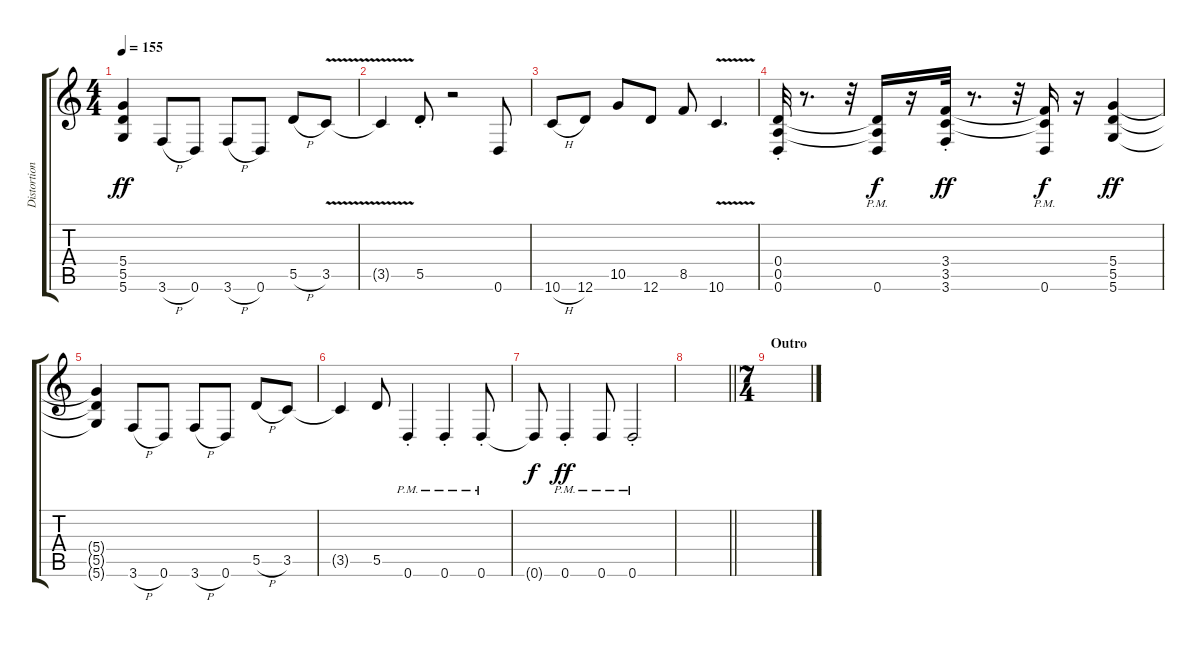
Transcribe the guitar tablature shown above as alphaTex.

\track ("Distortion Guitar 1" "Distortion") {instrument overdrivenguitar}
\staff {score tabs}
\tuning (E4 B3 G3 D3 A2 D2) {hide}
\ts (4 4)
\tempo 155
\clef g2
\ks c
(5.4{t} 5.5{t} 5.6{t}).4{dy ff} 3.6{h}.8 0.6.8 3.6{h}.8 0.6.8 5.5{h}.8 3.5{v}.8 |
3.5{t}.4 5.5{st}.8 r.2 0.6.8 |
10.6{h}.8 12.6.8 10.5.8 12.6.8 8.5.8 10.6{v}.4{d} |
(0.4{st} 0.5{st} 0.6{st}).32 r.8{d} r.32 (0.4{t} 0.5{t} 0.6{pm}).16{dy f} r.16 (3.4{st} 3.5{st} 3.6{st}).32{dy ff} r.8{d} r.32 (3.4{t} 3.5{t} 0.6{pm}).16{dy f} r.16 (5.4 5.5 5.6).4{dy ff} |
(5.4{t} 5.5{t} 5.6{t}).4 3.6{h}.8 0.6.8 3.6{h}.8 0.6.8 5.5{h}.8 3.5.8 |
3.5{t}.4 5.5.8 0.6{pm st}.4 0.6{pm st}.4 0.6{pm st}.8 |
0.6{t}.8{dy f} 0.6{pm st}.4{dy ff} 0.6{pm}.8 0.6{pm st}.2 |
\barLineRight lightlight
|
\ts (7 4)
\section ("" "Outro")
